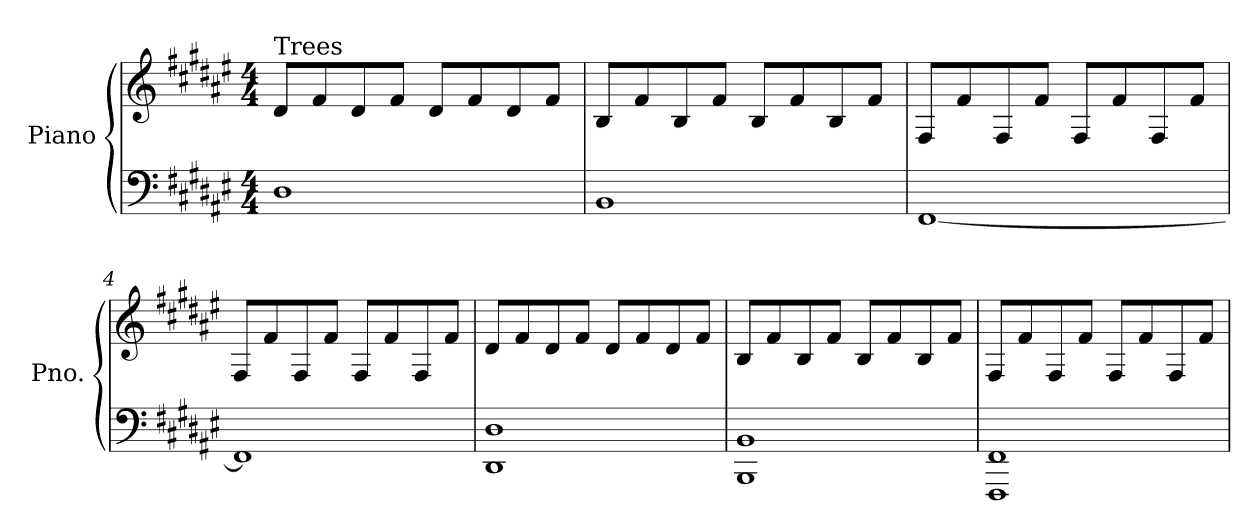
**kern	**kern
*part1	*part1
*staff2	*staff1
*I"Piano	*
*I'Pno.	*
*clefF4	*clefG2
*k[f#c#g#d#a#e#]	*k[f#c#g#d#a#e#]
*M4/4	*M4/4
=1	=1
!	!LO:TX:a:t=Trees
1D#	8d#/L
.	8f#/
.	8d#/
.	8f#/J
.	8d#/L
.	8f#/
.	8d#/
.	8f#/J
=2	=2
1BB	8B/L
.	8f#/
.	8B/
.	8f#/J
.	8B/L
.	8f#/
.	8B/
.	8f#/J
=3	=3
[1FF#	8F#/L
.	8f#/
.	8F#/
.	8f#/J
.	8F#/L
.	8f#/
.	8F#/
.	8f#/J
=4	=4
1FF#]	8F#/L
.	8f#/
.	8F#/
.	8f#/J
.	8F#/L
.	8f#/
.	8F#/
.	8f#/J
=5	=5
1DD# 1D#	8d#/L
.	8f#/
.	8d#/
.	8f#/J
.	8d#/L
.	8f#/
.	8d#/
.	8f#/J
!!LO:LB:g=z
=6	=6
1BBB 1BB	8B/L
.	8f#/
.	8B/
.	8f#/J
.	8B/L
.	8f#/
.	8B/
.	8f#/J
=7	=7
1FFF# 1FF#	8F#/L
.	8f#/
.	8F#/
.	8f#/J
.	8F#/L
.	8f#/
.	8F#/
.	8f#/J
=	=
*-	*-
